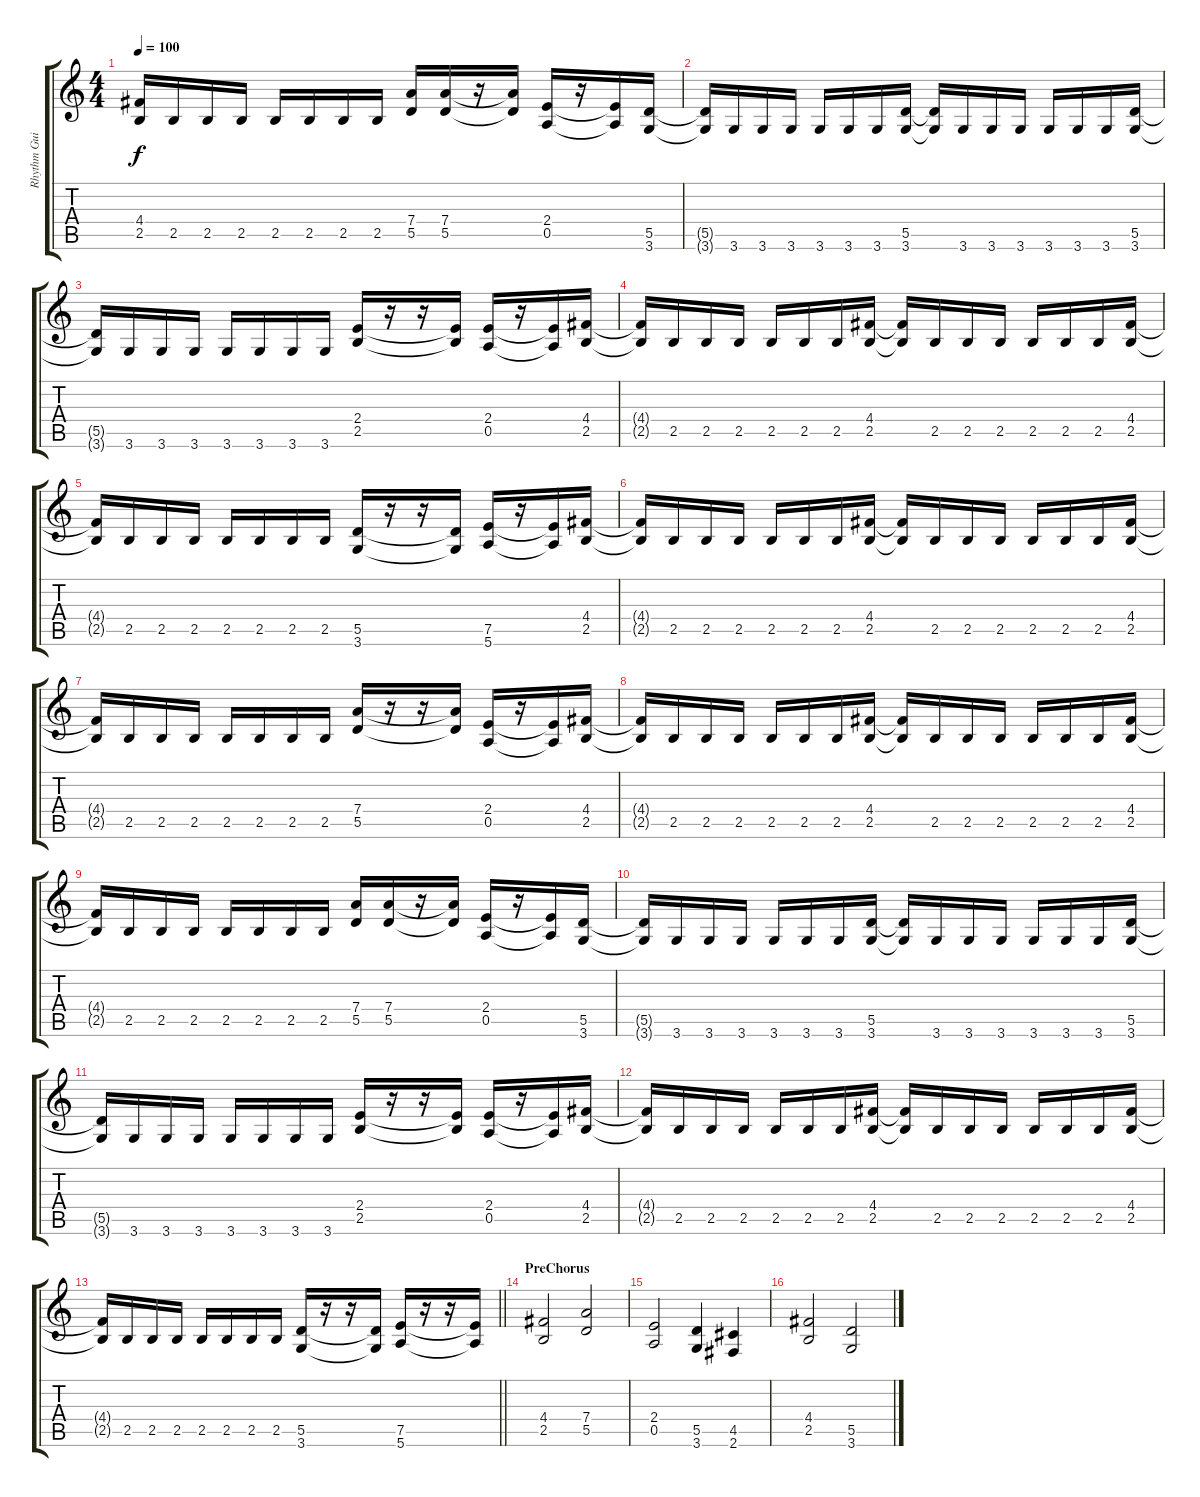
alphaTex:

\track ("Rhythm Guitar" "Rhythm Gui") {instrument distortionguitar}
\staff {score tabs}
\tuning (E4 B3 G3 D3 A2 E2) {hide}
\ts (4 4)
\tempo 100
\clef g2
\ks c
(4.4{t} 2.5{t}).16{dy f} 2.5.16 2.5.16 2.5.16 2.5.16 2.5.16 2.5.16 2.5.16 (7.4 5.5).16 (7.4 5.5).16 r.16 (7.4{t} 5.5{t}).16 (2.4 0.5).16 r.16 (2.4{t} 0.5{t}).16 (5.5 3.6).16 |
(5.5{t} 3.6{t}).16 3.6.16 3.6.16 3.6.16 3.6.16 3.6.16 3.6.16 (5.5 3.6).16 (5.5{t} 3.6{t}).16 3.6.16 3.6.16 3.6.16 3.6.16 3.6.16 3.6.16 (5.5 3.6).16 |
(5.5{t} 3.6{t}).16 3.6.16 3.6.16 3.6.16 3.6.16 3.6.16 3.6.16 3.6.16 (2.4 2.5).16 r.16 r.16 (2.4{t} 2.5{t}).16 (2.4 0.5).16 r.16 (2.4{t} 0.5{t}).16 (4.4 2.5).16 |
(4.4{t} 2.5{t}).16 2.5.16 2.5.16 2.5.16 2.5.16 2.5.16 2.5.16 (4.4 2.5).16 (4.4{t} 2.5{t}).16 2.5.16 2.5.16 2.5.16 2.5.16 2.5.16 2.5.16 (4.4 2.5).16 |
(4.4{t} 2.5{t}).16 2.5.16 2.5.16 2.5.16 2.5.16 2.5.16 2.5.16 2.5.16 (5.5 3.6).16 r.16 r.16 (5.5{t} 3.6{t}).16 (7.5 5.6).16 r.16 (7.5{t} 5.6{t}).16 (4.4 2.5).16 |
(4.4{t} 2.5{t}).16 2.5.16 2.5.16 2.5.16 2.5.16 2.5.16 2.5.16 (4.4 2.5).16 (4.4{t} 2.5{t}).16 2.5.16 2.5.16 2.5.16 2.5.16 2.5.16 2.5.16 (4.4 2.5).16 |
(4.4{t} 2.5{t}).16 2.5.16 2.5.16 2.5.16 2.5.16 2.5.16 2.5.16 2.5.16 (7.4 5.5).16 r.16 r.16 (7.4{t} 5.5{t}).16 (2.4 0.5).16 r.16 (2.4{t} 0.5{t}).16 (4.4 2.5).16 |
(4.4{t} 2.5{t}).16 2.5.16 2.5.16 2.5.16 2.5.16 2.5.16 2.5.16 (4.4 2.5).16 (4.4{t} 2.5{t}).16 2.5.16 2.5.16 2.5.16 2.5.16 2.5.16 2.5.16 (4.4 2.5).16 |
(4.4{t} 2.5{t}).16 2.5.16 2.5.16 2.5.16 2.5.16 2.5.16 2.5.16 2.5.16 (7.4 5.5).16 (7.4 5.5).16 r.16 (7.4{t} 5.5{t}).16 (2.4 0.5).16 r.16 (2.4{t} 0.5{t}).16 (5.5 3.6).16 |
(5.5{t} 3.6{t}).16 3.6.16 3.6.16 3.6.16 3.6.16 3.6.16 3.6.16 (5.5 3.6).16 (5.5{t} 3.6{t}).16 3.6.16 3.6.16 3.6.16 3.6.16 3.6.16 3.6.16 (5.5 3.6).16 |
(5.5{t} 3.6{t}).16 3.6.16 3.6.16 3.6.16 3.6.16 3.6.16 3.6.16 3.6.16 (2.4 2.5).16 r.16 r.16 (2.4{t} 2.5{t}).16 (2.4 0.5).16 r.16 (2.4{t} 0.5{t}).16 (4.4 2.5).16 |
(4.4{t} 2.5{t}).16 2.5.16 2.5.16 2.5.16 2.5.16 2.5.16 2.5.16 (4.4 2.5).16 (4.4{t} 2.5{t}).16 2.5.16 2.5.16 2.5.16 2.5.16 2.5.16 2.5.16 (4.4 2.5).16 |
\barLineRight lightlight
(4.4{t} 2.5{t}).16 2.5.16 2.5.16 2.5.16 2.5.16 2.5.16 2.5.16 2.5.16 (5.5 3.6).16 r.16 r.16 (5.5{t} 3.6{t}).16 (7.5 5.6).16 r.16 r.16 (7.5{t} 5.6{t}).16 |
\section ("" "PreChorus")
(4.4 2.5).2 (7.4 5.5).2 |
(2.4 0.5).2 (5.5 3.6).4 (4.5 2.6).4 |
(4.4 2.5).2 (5.5 3.6).2
